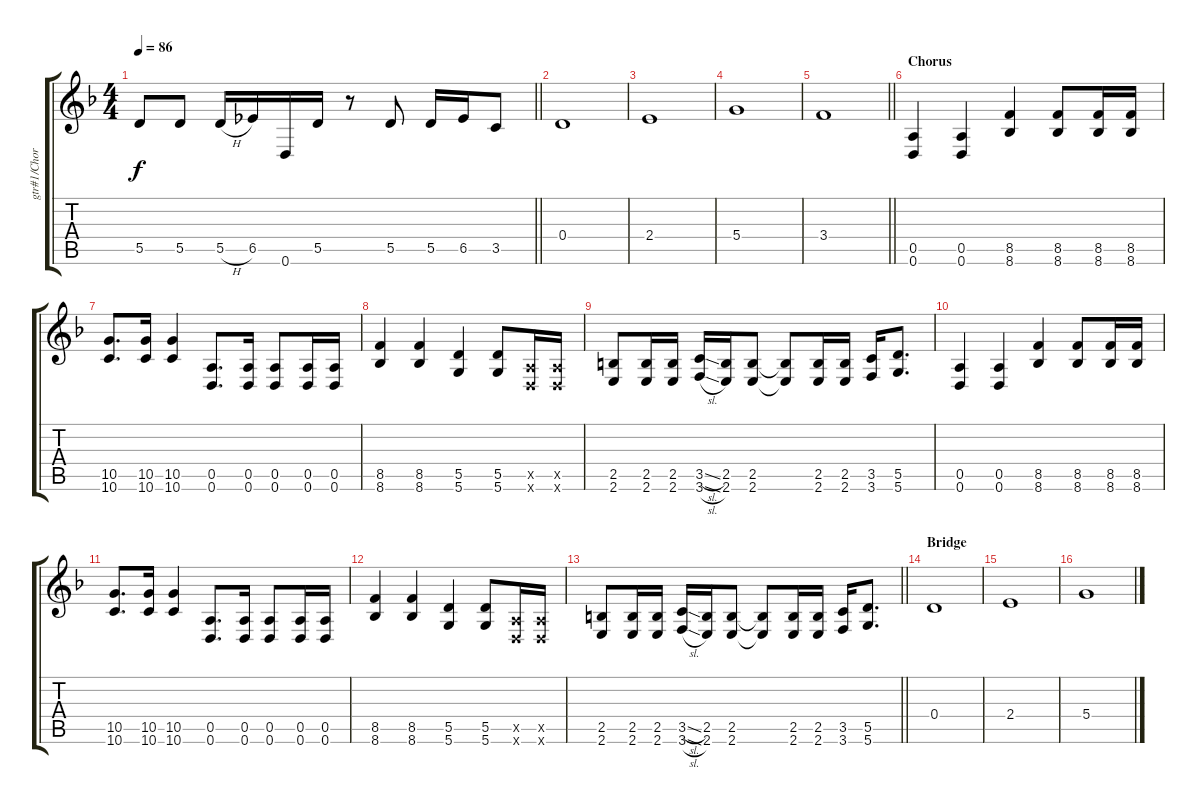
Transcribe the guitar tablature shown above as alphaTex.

\track ("gtr#1/Chords(My Immortal)" "gtr#1/Chor") {instrument overdrivenguitar}
\staff {score tabs}
\tuning (E4 B3 G3 D3 A2 D2) {hide}
\ts (4 4)
\tempo 86
\clef g2
\barLineRight lightlight
\ks f
5.5.8{dy f} 5.5.8 5.5{h}.16 6.5.16 0.6.16 5.5.16 r.8 5.5.8 5.5.16 6.5.16 3.5.8 |
0.4.1{volume 16} |
2.4.1 |
5.4.1 |
\barLineRight lightlight
3.4.1 |
\section ("" "Chorus")
(0.5 0.6).4{volume 13} (0.5 0.6).4 (8.5 8.6).4 (8.5 8.6).8 (8.5 8.6).16 (8.5 8.6).16 |
(10.5 10.6).8{d} (10.5 10.6).16 (10.5 10.6).4 (0.5 0.6).8{d} (0.5 0.6).16 (0.5 0.6).8 (0.5 0.6).16 (0.5 0.6).16 |
(8.5 8.6).4 (8.5 8.6).4 (5.5 5.6).4 (5.5 5.6).8 (0.5{x} 0.6{x}).16 (0.5{x} 0.6{x}).16 |
(2.5 2.6).8 (2.5 2.6).16 (2.5 2.6).16 (3.5{sl} 3.6{sl}).16 (2.5 2.6).16 (2.5 2.6).8 (2.5{t} 2.6{t}).8 (2.5 2.6).16 (2.5 2.6).16 (3.5 3.6).16 (5.5 5.6).8{d} |
(0.5 0.6).4 (0.5 0.6).4 (8.5 8.6).4 (8.5 8.6).8 (8.5 8.6).16 (8.5 8.6).16 |
(10.5 10.6).8{d} (10.5 10.6).16 (10.5 10.6).4 (0.5 0.6).8{d} (0.5 0.6).16 (0.5 0.6).8 (0.5 0.6).16 (0.5 0.6).16 |
(8.5 8.6).4 (8.5 8.6).4 (5.5 5.6).4 (5.5 5.6).8 (0.5{x} 0.6{x}).16 (0.5{x} 0.6{x}).16 |
\barLineRight lightlight
(2.5 2.6).8 (2.5 2.6).16 (2.5 2.6).16 (3.5{sl} 3.6{sl}).16 (2.5 2.6).16 (2.5 2.6).8 (2.5{t} 2.6{t}).8 (2.5 2.6).16 (2.5 2.6).16 (3.5 3.6).16 (5.5 5.6).8{d} |
\section ("" "Bridge")
0.4.1 |
2.4.1 |
5.4.1
